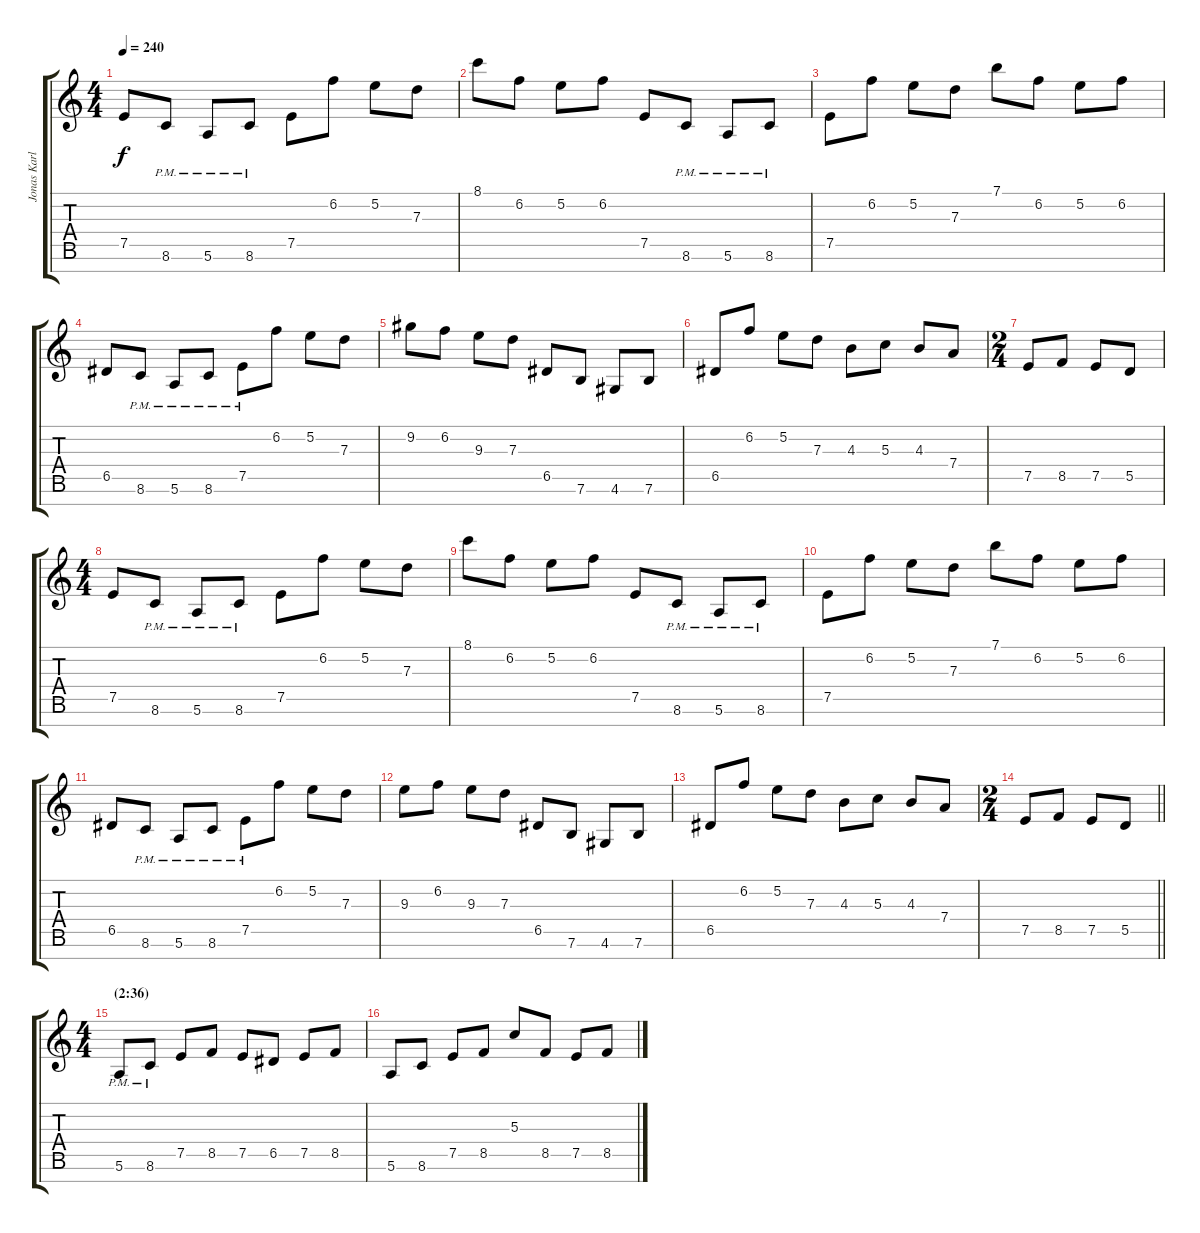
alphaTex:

\track ("Jonas Karlsson" "Jonas Karl") {instrument distortionguitar}
\staff {score tabs}
\tuning (E4 B3 G3 D3 A2 E2 B1) {hide}
\ts (4 4)
\tempo 240
\clef g2
\ks c
7.5.8{dy f} 8.6{pm}.8 5.6{pm}.8 8.6{pm}.8 7.5.8 6.2.8 5.2.8 7.3.8 |
8.1.8 6.2.8 5.2.8 6.2.8 7.5.8 8.6{pm}.8 5.6{pm}.8 8.6{pm}.8 |
7.5.8 6.2.8 5.2.8 7.3.8 7.1.8 6.2.8 5.2.8 6.2.8 |
6.5.8 8.6{pm}.8 5.6{pm}.8 8.6{pm}.8 7.5{pm}.8 6.2.8 5.2.8 7.3.8 |
9.2.8 6.2.8 9.3.8 7.3.8 6.5.8 7.6.8 4.6.8 7.6.8 |
6.5.8 6.2.8 5.2.8 7.3.8 4.3.8 5.3.8 4.3.8 7.4.8 |
\ts (2 4)
7.5.8 8.5.8 7.5.8 5.5.8 |
\ts (4 4)
7.5.8 8.6{pm}.8 5.6{pm}.8 8.6{pm}.8 7.5.8 6.2.8 5.2.8 7.3.8 |
8.1.8 6.2.8 5.2.8 6.2.8 7.5.8 8.6{pm}.8 5.6{pm}.8 8.6{pm}.8 |
7.5.8 6.2.8 5.2.8 7.3.8 7.1.8 6.2.8 5.2.8 6.2.8 |
6.5.8 8.6{pm}.8 5.6{pm}.8 8.6{pm}.8 7.5{pm}.8 6.2.8 5.2.8 7.3.8 |
9.3.8 6.2.8 9.3.8 7.3.8 6.5.8 7.6.8 4.6.8 7.6.8 |
6.5.8 6.2.8 5.2.8 7.3.8 4.3.8 5.3.8 4.3.8 7.4.8 |
\ts (2 4)
\barLineRight lightlight
7.5.8 8.5.8 7.5.8 5.5.8 |
\ts (4 4)
\section ("" "(2:36)")
5.6{pm}.8 8.6{pm}.8 7.5.8 8.5.8 7.5.8 6.5.8 7.5.8 8.5.8 |
5.6.8 8.6.8 7.5.8 8.5.8 5.3.8 8.5.8 7.5.8 8.5.8
